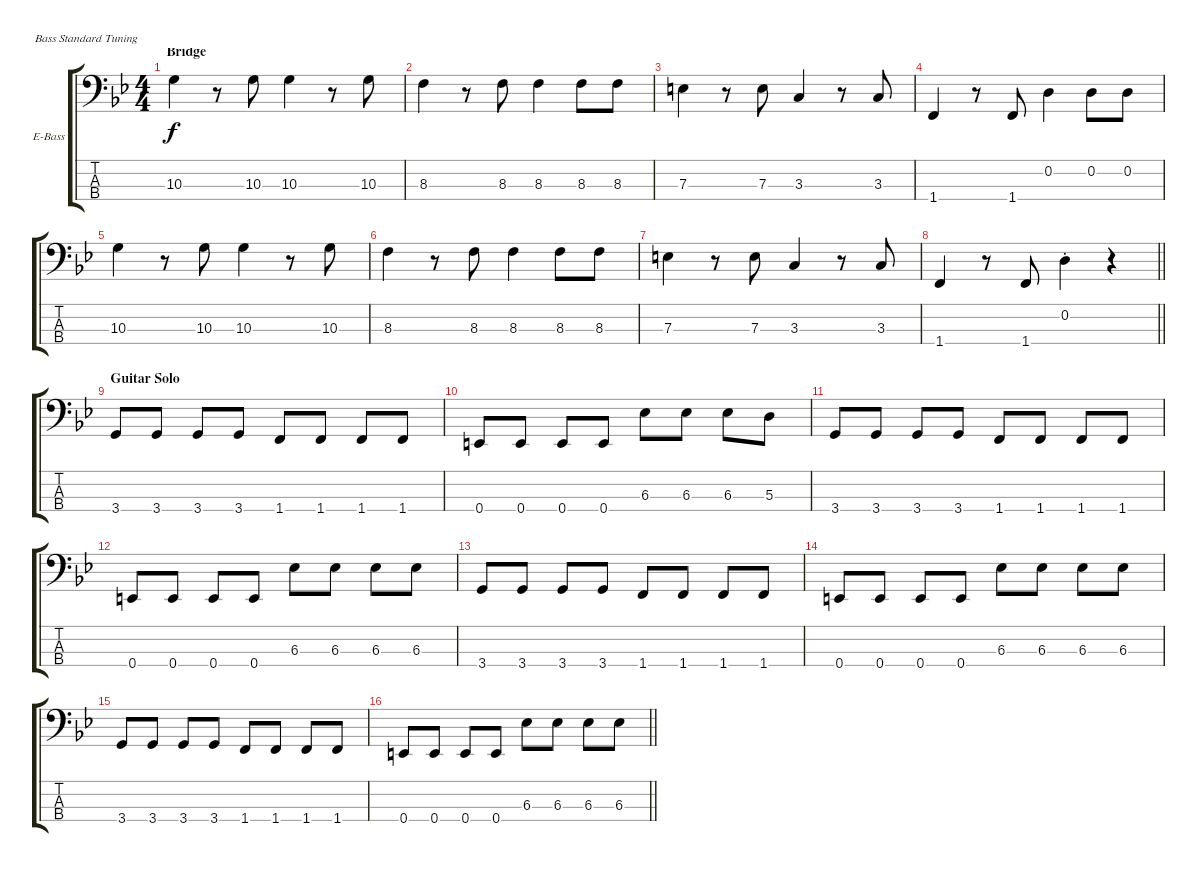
\bracketExtendMode groupsimilarinstruments
\firstSystemTrackNameOrientation horizontal
\otherSystemsTrackNameOrientation horizontal
\track ("Bass" "E-Bass") {instrument electricbassfinger}
\staff {score tabs}
\tuning (G2 D2 A1 E1)
\ts (4 4)
\section ("" "Bridge")
\tempo (82 hide)
\clef f4
\ks gminor
10.3.4{dy f} r.8 10.3.8 10.3.4 r.8 10.3.8 |
8.3.4 r.8 8.3.8 8.3.4 8.3.8 8.3.8 |
7.3.4 r.8 7.3.8 3.3.4 r.8 3.3.8 |
1.4.4 r.8 1.4.8 0.2.4 0.2.8 0.2.8 |
10.3.4 r.8 10.3.8 10.3.4 r.8 10.3.8 |
8.3.4 r.8 8.3.8 8.3.4 8.3.8 8.3.8 |
7.3.4 r.8 7.3.8 3.3.4 r.8 3.3.8 |
\barLineRight lightlight
1.4.4 r.8 1.4.8 0.2{st}.4 r.4 |
\section ("" "Guitar Solo")
\tempo (86 hide)
3.4.8 3.4.8 3.4.8 3.4.8 1.4.8 1.4.8 1.4.8 1.4.8 |
0.4.8 0.4.8 0.4.8 0.4.8 6.3.8 6.3.8 6.3.8 5.3.8 |
3.4.8 3.4.8 3.4.8 3.4.8 1.4.8 1.4.8 1.4.8 1.4.8 |
0.4.8 0.4.8 0.4.8 0.4.8 6.3.8 6.3.8 6.3.8 6.3.8 |
3.4.8 3.4.8 3.4.8 3.4.8 1.4.8 1.4.8 1.4.8 1.4.8 |
0.4.8 0.4.8 0.4.8 0.4.8 6.3.8 6.3.8 6.3.8 6.3.8 |
3.4.8 3.4.8 3.4.8 3.4.8 1.4.8 1.4.8 1.4.8 1.4.8 |
\barLineRight lightlight
0.4.8 0.4.8 0.4.8 0.4.8 6.3.8 6.3.8 6.3.8 6.3.8
